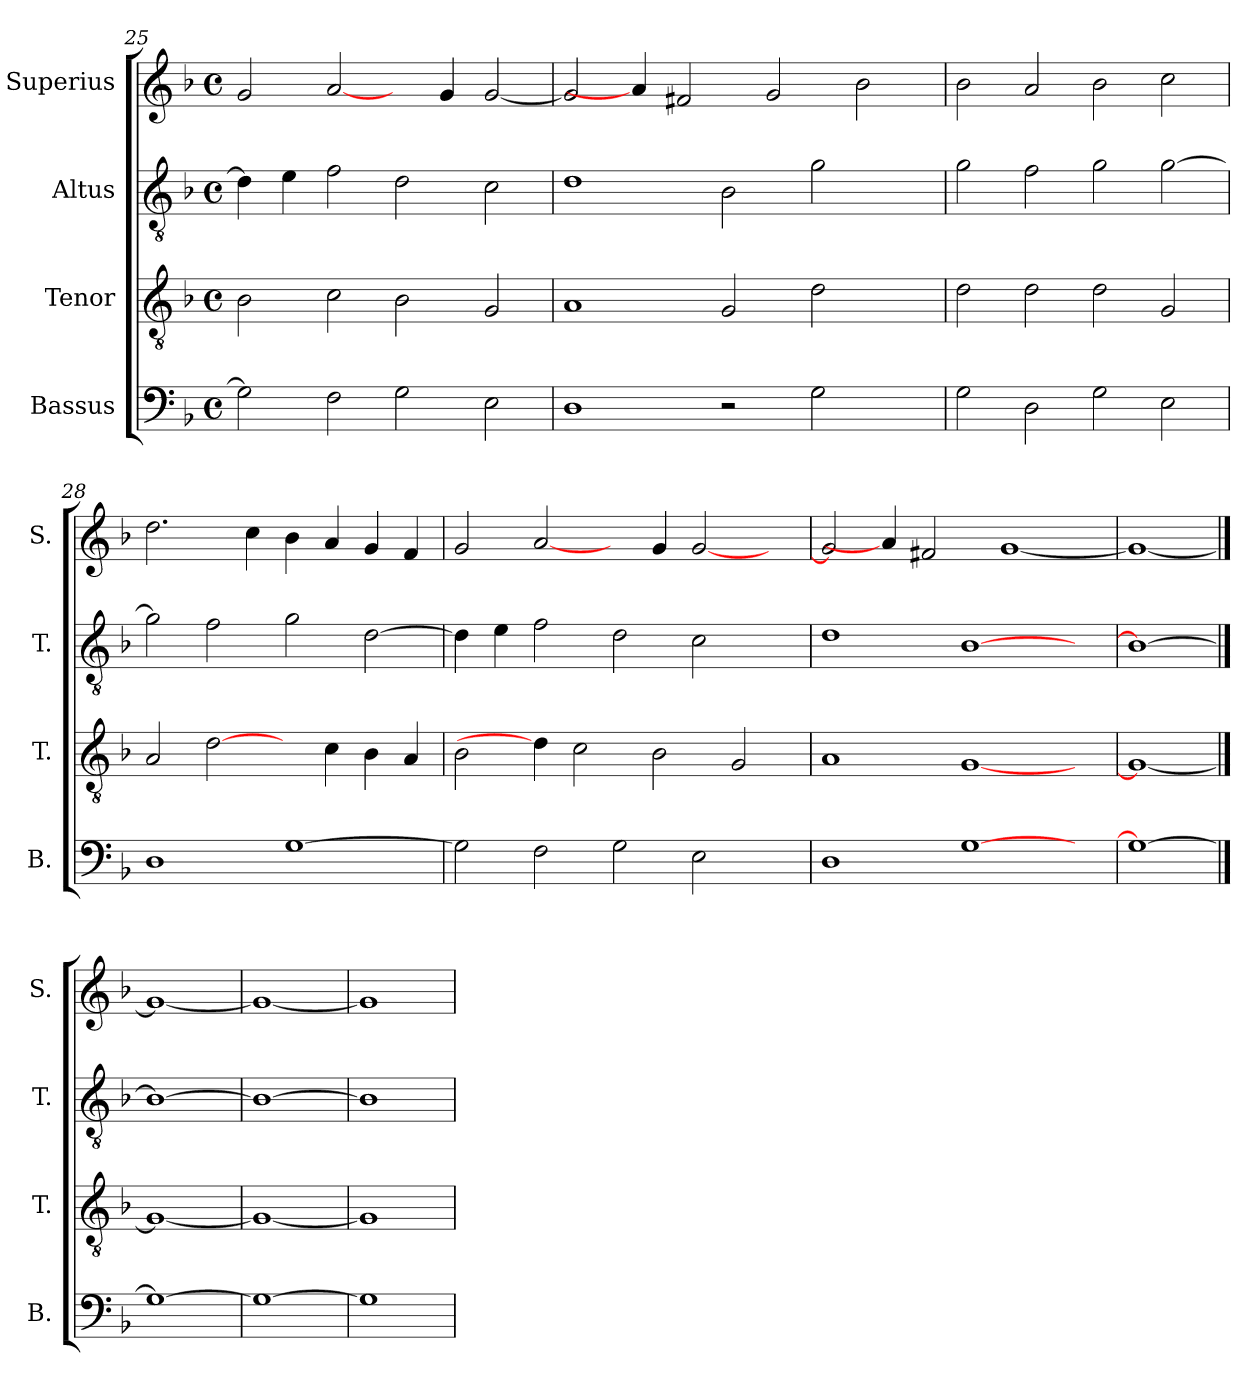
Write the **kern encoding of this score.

**kern	**kern	**kern	**kern
*part4	*part3	*part2	*part1
*staff4	*staff3	*staff2	*staff1
*I"Bassus	*I"Tenor	*I"Altus	*I"Superius
*I'B.	*I'T.	*I'T.	*I'S.
*clefF4	*clefGv2	*clefGv2	*clefG2
*	*ITrd7c12	*ITrd7c12	*
*k[b-]	*k[b-]	*k[b-]	*k[b-]
*F:	*F:	*F:	*F:
*M4/4	*M4/4	*M4/4	*M4/4
*met(c)	*met(c)	*met(c)	*met(c)
=25	=25	=25	=25
2Gi\]	2BB-i\	4Di\]	2gi/
.	.	4Ei\	.
2Fi\	2Ci\	2Fi\	[2ai/
2Gi\	2BB-i\	2Di\	4ryy
.	.	.	4gi/
2Ei\	2GGi/	2Ci\	[<2gi/
=26	=26	=26	=26
1Di	1AAi	1Di	2gi/]
.	.	.	4ai/]
.	.	.	2f#Xi/
2r	2GGi/	2BB-i\	.
.	.	.	2gi/
2Gi\	2Di\	2Gi\	.
.	.	.	2b-i\
4ryy	4ryy	4ryy	.
=27	=27	=27	=27
2Gi\	2Di\	2Gi\	2b-i\
2Di\	2Di\	2Fi\	2ai/
2Gi\	2Di\	2Gi\	2b-i\
2Ei\	2GGi/	[>2Gi\	2cci\
!!LO:PB:g=z
=28	=28	=28	=28
1Di	2AAi/	2Gi\]	2.ddi\
.	[2Di\	2Fi\	.
.	.	.	4cci\
[>1Gi	4ryy	2Gi\	4b-i\
.	4Ci\	.	4ai/
.	4BB-i\	[>2Di\	4gi/
.	4AAi/	.	4fi/
=29	=29	=29	=29
2Gi\]	2BB-i\	4Di\]	2gi/
.	.	4Ei\	.
2Fi\	4Di\]	2Fi\	[2ai/
.	2Ci\	.	.
2Gi\	.	2Di\	4ryy
.	2BB-i\	.	4gi/
2Ei\	.	2Ci\	[<2gi/
.	2GGi/	.	.
4ryy	.	4ryy	4ryy
=30	=30	=30	=30
1Di	1AAi	1Di	2gi/]
.	.	.	4ai/]
.	.	.	2f#Xi/
[>1Gi	[<1GGi	[>1BB-i	.
.	.	.	[<1gi
4ryy	4ryy	4ryy	.
=31	=31	=31	=31
1Gi_>	1GGi_<	1BB-i_>	1gi_<
==32	==32	==32	==32
1Gi_	1GGi_	1BB-i_	1gi_
=33	=33	=33	=33
1Gi_	1GGi_	1BB-i_	1gi_
=34	=34	=34	=34
1Gi]	1GGi]	1BB-i]	1gi]
=	=	=	=
*-	*-	*-	*-
